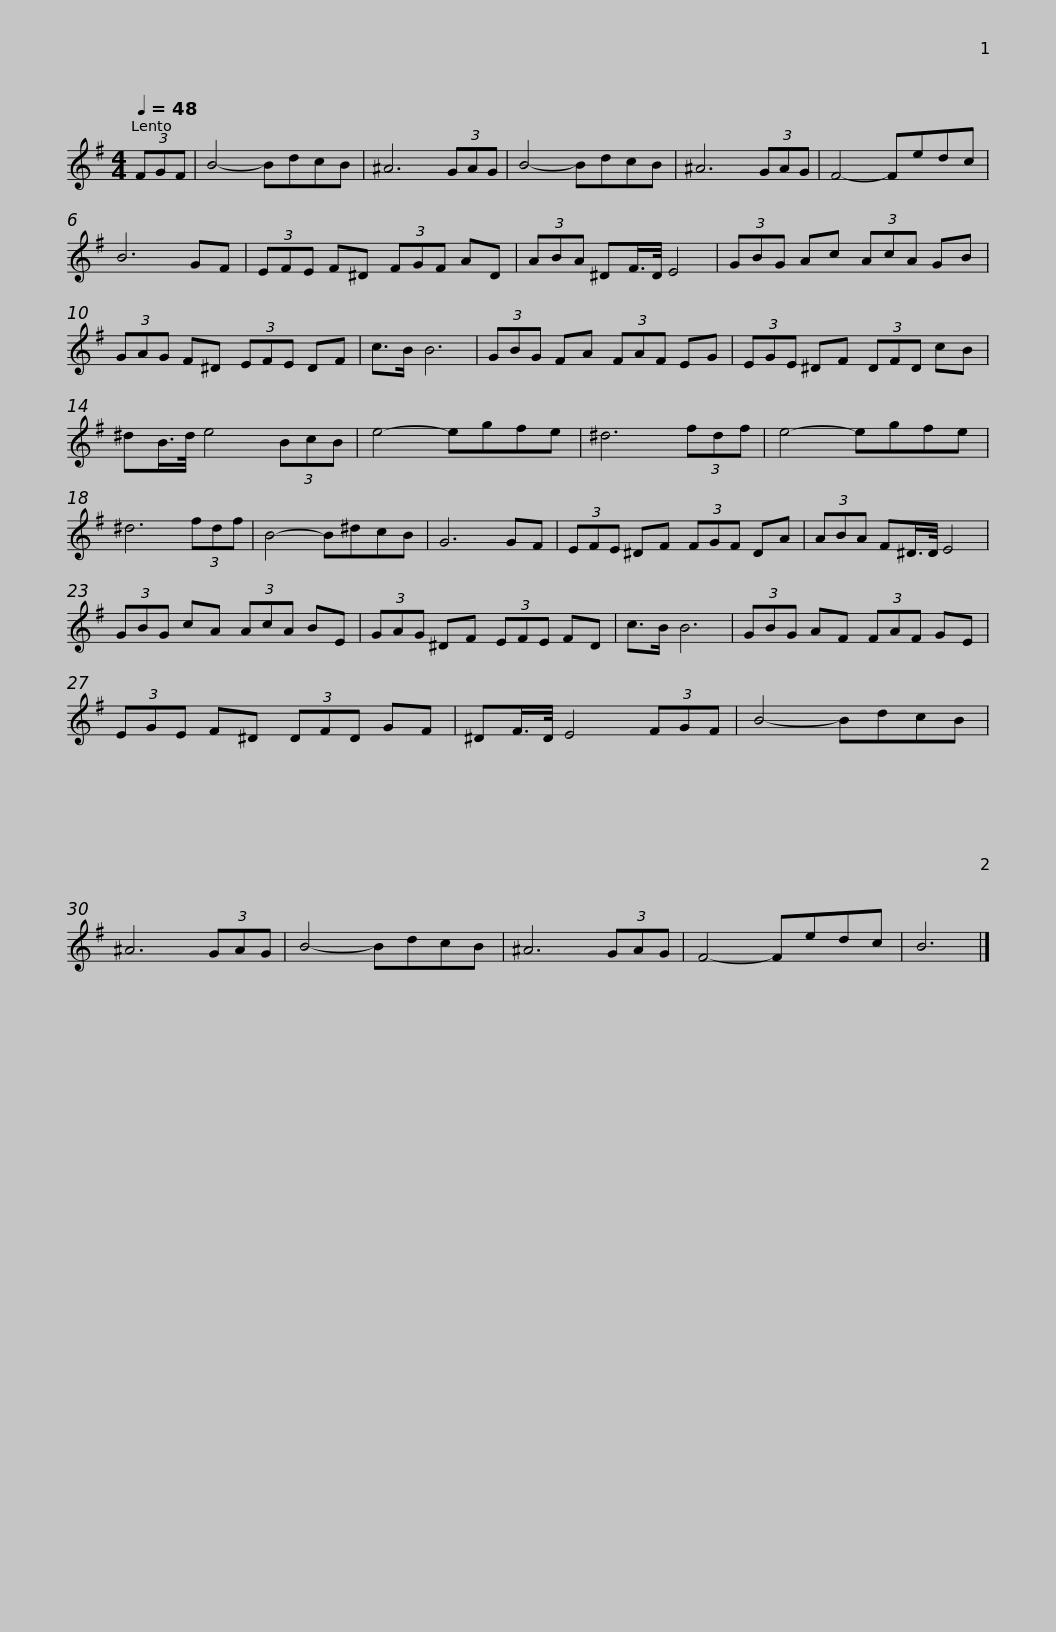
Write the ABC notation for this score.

X:1
L:1/8
Q:1/4=48
M:4/4
I:linebreak $
K:G
V:1 treble
V:1
 (3FGF | B4- BdcB | ^A6 (3GAG | B4- BdcB | ^A6 (3GAG | %5
 F4- Fedc | B6 GF |$ (3EFE F^D (3FGF AD | (3ABA ^DF/>D/ E4 | (3GBG Ac (3AcA GB | %10
 (3GAG F^D (3EFE DF | c>B B6 |$ (3GBG FA (3FAF EG | (3EGE ^DF (3DFD cB | ^dB/>d/ e4 (3BcB | %15
 e4- egfe | ^d6 (3fdf | e4- egfe |$ ^d6 (3fdf | B4- B^dcB | %20
 G6 GF | (3EFE ^DF (3FGF DA | (3ABA F^D/>D/ E4 | (3GBG cA (3AcA BE |$ (3GAG ^DF (3EFE FD | %25
 c>B B6 | (3GBG AF (3FAF GE | (3EGE F^D (3DFD GF | ^DF/>D/ E4 (3FGF |$ B4- BdcB | %30
 ^A6 (3GAG | B4- BdcB | ^A6 (3GAG | F4- Fedc | B6 |] %35
